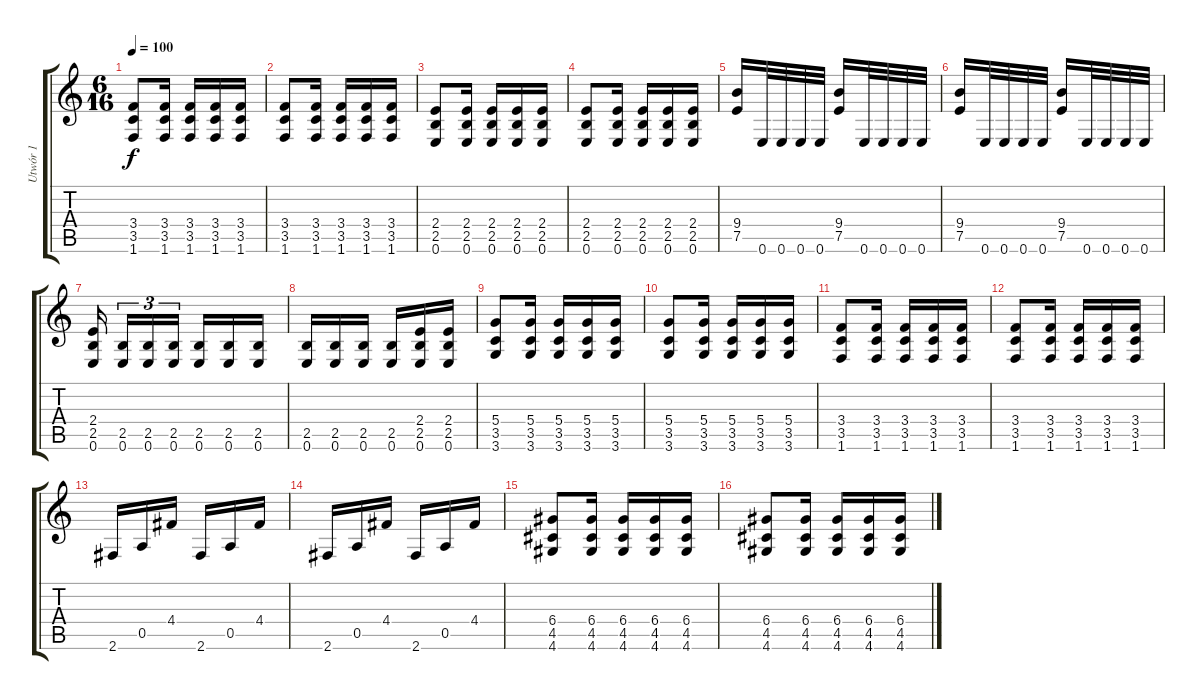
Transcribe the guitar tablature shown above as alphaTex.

\track ("Utwór 1" "Utwór 1") {instrument distortionguitar}
\staff {score tabs}
\tuning (E4 B3 G3 D3 A2 E2) {hide}
\ts (6 16)
\tempo 100
\clef g2
\ks c
(3.4 3.5 1.6).8{dy f} (3.4 3.5 1.6).16 (3.4 3.5 1.6).16 (3.4 3.5 1.6).16 (3.4 3.5 1.6).16 |
(3.4 3.5 1.6).8 (3.4 3.5 1.6).16 (3.4 3.5 1.6).16 (3.4 3.5 1.6).16 (3.4 3.5 1.6).16 |
(2.4 2.5 0.6).8 (2.4 2.5 0.6).16 (2.4 2.5 0.6).16 (2.4 2.5 0.6).16 (2.4 2.5 0.6).16 |
(2.4 2.5 0.6).8 (2.4 2.5 0.6).16 (2.4 2.5 0.6).16 (2.4 2.5 0.6).16 (2.4 2.5 0.6).16 |
(9.4 7.5).16 0.6.32 0.6.32 0.6.32 0.6.32 (9.4 7.5).16 0.6.32 0.6.32 0.6.32 0.6.32 |
(9.4 7.5).16 0.6.32 0.6.32 0.6.32 0.6.32 (9.4 7.5).16 0.6.32 0.6.32 0.6.32 0.6.32 |
(2.4 2.5 0.6).16 (2.5 0.6).16{tu (3 2)} (2.5 0.6).16{tu (3 2)} (2.5 0.6).16{tu (3 2)} (2.5 0.6).16 (2.5 0.6).16 (2.5 0.6).16 |
(2.5 0.6).16 (2.5 0.6).16 (2.5 0.6).16 (2.5 0.6).16 (2.4 2.5 0.6).16 (2.4 2.5 0.6).16 |
(5.4 3.5 3.6).8 (5.4 3.5 3.6).16 (5.4 3.5 3.6).16 (5.4 3.5 3.6).16 (5.4 3.5 3.6).16 |
(5.4 3.5 3.6).8 (5.4 3.5 3.6).16 (5.4 3.5 3.6).16 (5.4 3.5 3.6).16 (5.4 3.5 3.6).16 |
(3.4 3.5 1.6).8 (3.4 3.5 1.6).16 (3.4 3.5 1.6).16 (3.4 3.5 1.6).16 (3.4 3.5 1.6).16 |
(3.4 3.5 1.6).8 (3.4 3.5 1.6).16 (3.4 3.5 1.6).16 (3.4 3.5 1.6).16 (3.4 3.5 1.6).16 |
2.6.16 0.5.16 4.4.16 2.6.16 0.5.16 4.4.16 |
2.6.16 0.5.16 4.4.16 2.6.16 0.5.16 4.4.16 |
(6.4 4.5 4.6).8 (6.4 4.5 4.6).16 (6.4 4.5 4.6).16 (6.4 4.5 4.6).16 (6.4 4.5 4.6).16 |
(6.4 4.5 4.6).8 (6.4 4.5 4.6).16 (6.4 4.5 4.6).16 (6.4 4.5 4.6).16 (6.4 4.5 4.6).16
